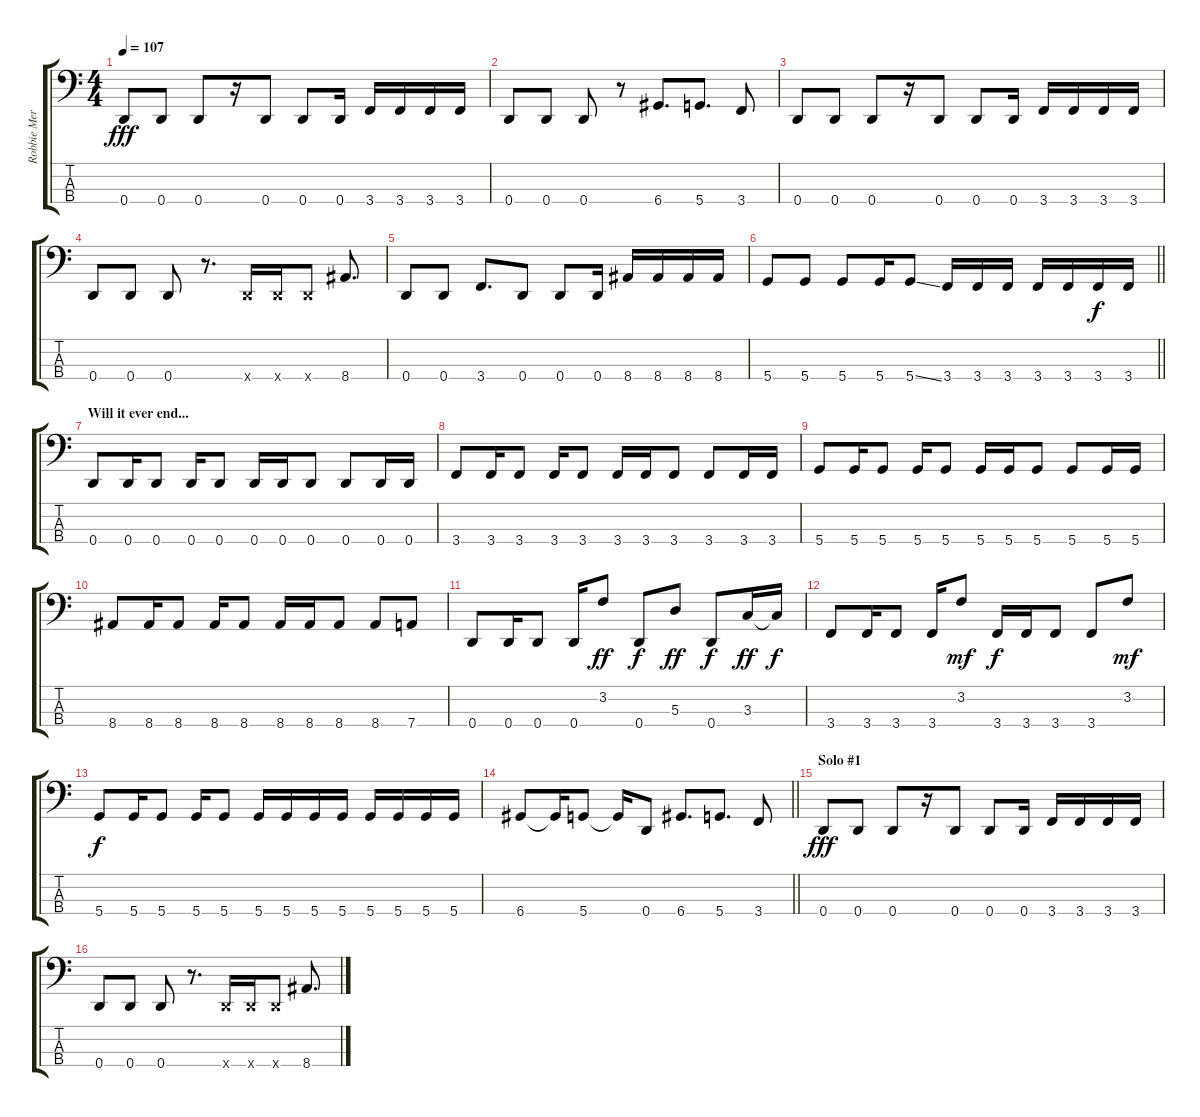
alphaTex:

\track ("Robbie Merrill" "Robbie Mer") {instrument electricbassfinger}
\staff {score tabs}
\tuning (G2 D2 A1 D1) {hide}
\ts (4 4)
\tempo 107
\clef f4
\ks c
0.4.8{dy fff} 0.4.8 0.4.8 r.16 0.4.8 0.4.8 0.4.16 3.4.16 3.4.16 3.4.16 3.4.16 |
0.4.8 0.4.8 0.4.8 r.8 6.4.8{d} 5.4.8{d} 3.4.8 |
0.4.8 0.4.8 0.4.8 r.16 0.4.8 0.4.8 0.4.16 3.4.16 3.4.16 3.4.16 3.4.16 |
0.4.8 0.4.8 0.4.8 r.8{d} 0.4{x}.16 0.4{x}.16 0.4{x}.8 8.4.8{d} |
0.4.8 0.4.8 3.4.8{d} 0.4.8 0.4.8 0.4.16 8.4.16 8.4.16 8.4.16 8.4.16 |
\barLineRight lightlight
5.4.8 5.4.8 5.4.8 5.4.16 5.4{ss}.8 3.4.16 3.4.16 3.4.16 3.4.16 3.4.16 3.4.16{dy f} 3.4.16 |
\section ("" "Will it ever end...")
0.4.8 0.4.16 0.4.8 0.4.16 0.4.8 0.4.16 0.4.16 0.4.8 0.4.8 0.4.16 0.4.16 |
3.4.8 3.4.16 3.4.8 3.4.16 3.4.8 3.4.16 3.4.16 3.4.8 3.4.8 3.4.16 3.4.16 |
5.4.8 5.4.16 5.4.8 5.4.16 5.4.8 5.4.16 5.4.16 5.4.8 5.4.8 5.4.16 5.4.16 |
8.4.8 8.4.16 8.4.8 8.4.16 8.4.8 8.4.16 8.4.16 8.4.8 8.4.8 7.4.8 |
0.4.8 0.4.16 0.4.8 0.4.16 3.2.8{dy ff} 0.4.8{dy f} 5.3.8{dy ff} 0.4.8{dy f} 3.3.16{dy ff} 3.3{t}.16{dy f} |
3.4.8 3.4.16 3.4.8 3.4.16 3.2.8{dy mf} 3.4.16{dy f} 3.4.16 3.4.8 3.4.8 3.2.8{dy mf} |
5.4.8{dy f} 5.4.16 5.4.8 5.4.16 5.4.8 5.4.16 5.4.16 5.4.16 5.4.16 5.4.16 5.4.16 5.4.16 5.4.16 |
\barLineRight lightlight
6.4.8 6.4{t}.16 5.4.8 5.4{t}.16 0.4.8 6.4.8{d} 5.4.8{d} 3.4.8 |
\section ("" "Solo #1")
0.4.8{dy fff} 0.4.8 0.4.8 r.16 0.4.8 0.4.8 0.4.16 3.4.16 3.4.16 3.4.16 3.4.16 |
0.4.8 0.4.8 0.4.8 r.8{d} 0.4{x}.16 0.4{x}.16 0.4{x}.8 8.4.8{d}
